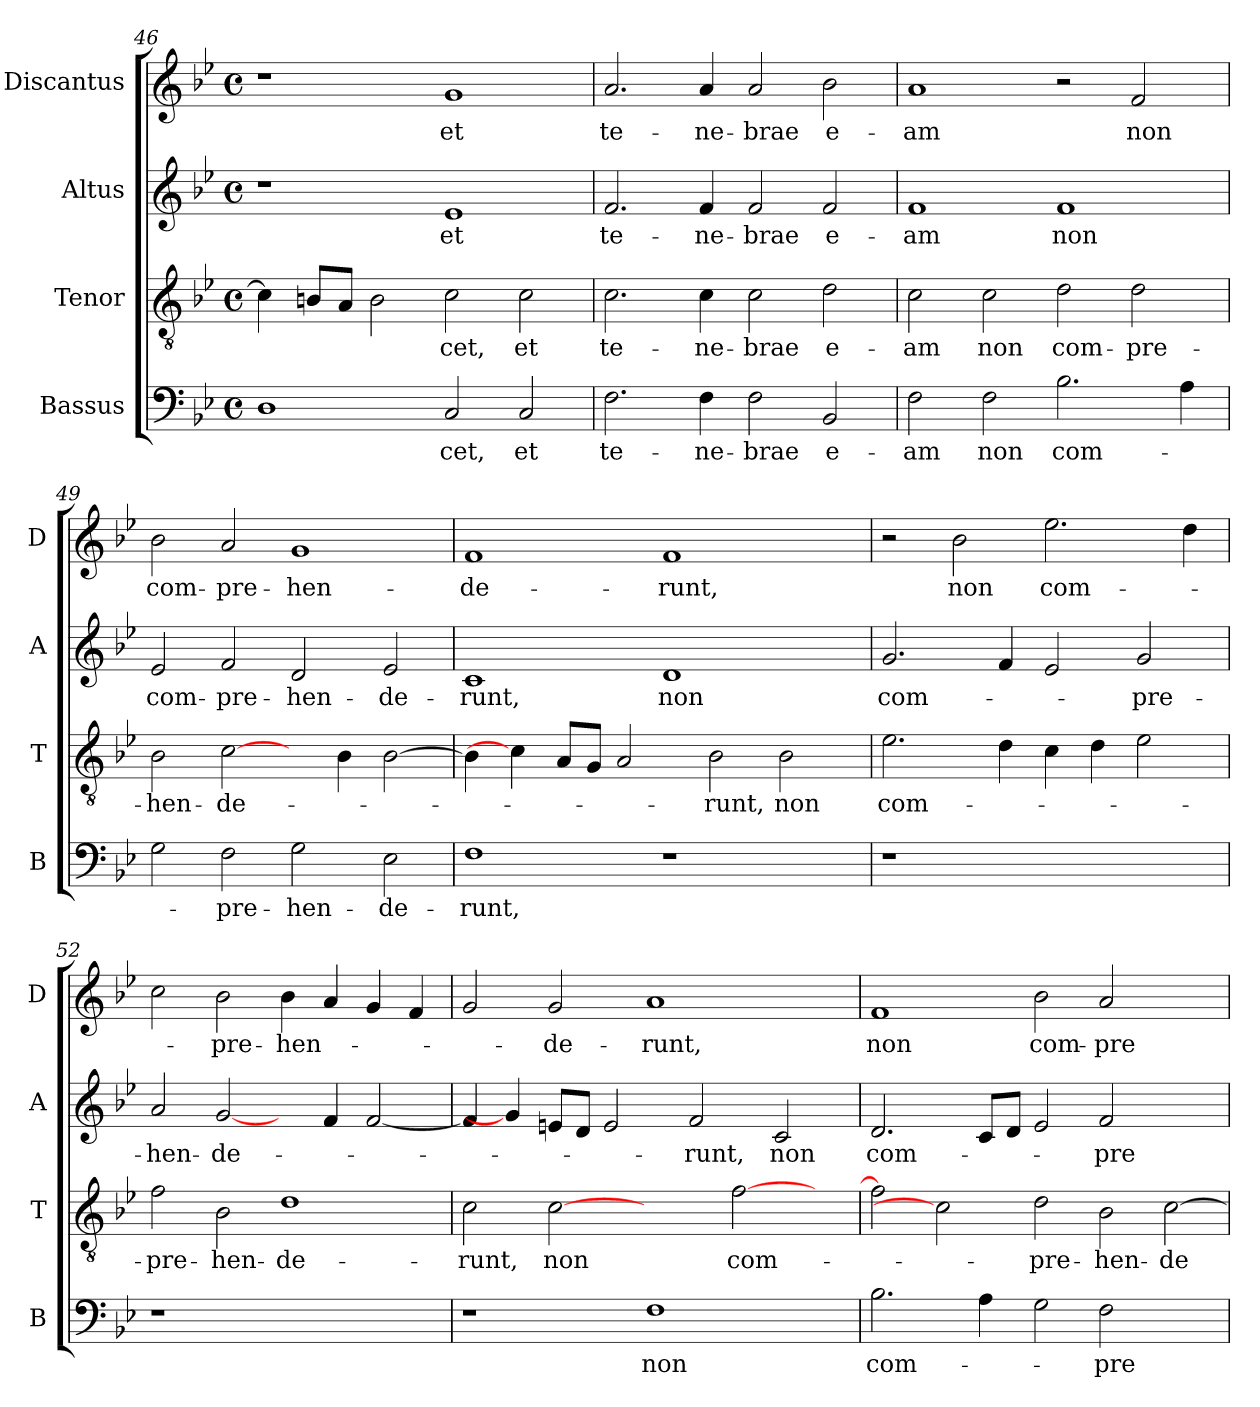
**kern	**text	**kern	**text	**kern	**text	**kern	**text
*part4	*part4	*part3	*part3	*part2	*part2	*part1	*part1
*staff4	*staff4	*staff3	*staff3	*staff2	*staff2	*staff1	*staff1
*I"Bassus	*	*I"Tenor	*	*I"Altus	*	*I"Discantus	*
*I'B	*	*I'T	*	*I'A	*	*I'D	*
*clefF4	*	*clefGv2	*	*clefG2	*	*clefG2	*
*k[b-e-]	*	*k[b-e-]	*	*k[b-e-]	*	*k[b-e-]	*
*B-:	*	*B-:	*	*B-:	*	*B-:	*
*M4/4	*	*M4/4	*	*M4/4	*	*M4/4	*
*met(c)	*	*met(c)	*	*met(c)	*	*met(c)	*
=46	=46	=46	=46	=46	=46	=46	=46
1D	.	4c\]	.	1r	.	1r	.
.	.	8Bn/L	.	.	.	.	.
.	.	8A/J	.	.	.	.	.
.	.	2B\	.	.	.	.	.
!	!LO:LY:b	!	!LO:LY:b	!	!LO:LY:b	!	!LO:LY:b
2C/	-cet,	2c\	-cet,	1e-	et	1g	et
!	!LO:LY:b	!	!LO:LY:b	!	!	!	!
2C/	et	2c\	et	.	.	.	.
=47	=47	=47	=47	=47	=47	=47	=47
!	!LO:LY:b	!	!LO:LY:b	!	!LO:LY:b	!	!LO:LY:b
2.F\	te-	2.c\	te-	2.f/	te-	2.a/	te-
!	!LO:LY:b	!	!LO:LY:b	!	!LO:LY:b	!	!LO:LY:b
4F\	-ne-	4c\	-ne-	4f/	-ne-	4a/	-ne-
!	!LO:LY:b	!	!LO:LY:b	!	!LO:LY:b	!	!LO:LY:b
2F\	-brae	2c\	-brae	2f/	-brae	2a/	-brae
!	!LO:LY:b	!	!LO:LY:b	!	!LO:LY:b	!	!LO:LY:b
2BB-/	e-	2d\	e-	2f/	e-	2b-\	e-
=48	=48	=48	=48	=48	=48	=48	=48
!	!LO:LY:b	!	!LO:LY:b	!	!LO:LY:b	!	!LO:LY:b
2F\	-am	2c\	-am	1f	-am	1a	-am
!	!LO:LY:b	!	!LO:LY:b	!	!	!	!
2F\	non	2c\	non	.	.	.	.
!	!LO:LY:b	!	!LO:LY:b	!	!LO:LY:b	!	!
2.B-\	com-	2d\	com-	1f	non	2r	.
!	!	!	!LO:LY:b	!	!	!	!LO:LY:b
.	.	2d\	-pre-	.	.	2f/	non
4A\	.	.	.	.	.	.	.
=49	=49	=49	=49	=49	=49	=49	=49
!	!	!	!LO:LY:b	!	!LO:LY:b	!	!LO:LY:b
2G\	.	2B-\	-hen-	2e-/	com-	2b-\	com-
!	!LO:LY:b	!	!LO:LY:b	!	!LO:LY:b	!	!LO:LY:b
2F\	-pre-	[2c\	-de-	2f/	-pre-	2a/	-pre-
!	!LO:LY:b	!	!	!	!LO:LY:b	!	!LO:LY:b
2G\	-hen-	4ryy	.	2d/	-hen-	1g	-hen-
.	.	4B-\	.	.	.	.	.
!	!LO:LY:b	!	!	!	!LO:LY:b	!	!
2E-\	-de-	[2B-\	.	2e-/	-de-	.	.
!!LO:LB:g=z
=50	=50	=50	=50	=50	=50	=50	=50
!	!LO:LY:b	!	!	!	!LO:LY:b	!	!LO:LY:b
1F	-runt,	4B-\]	.	1c	-runt,	1f	-de-
.	.	4c\]	.	.	.	.	.
.	.	8A/L	.	.	.	.	.
.	.	8G/J	.	.	.	.	.
.	.	2A/	.	.	.	.	.
!	!	!	!	!	!LO:LY:b	!	!LO:LY:b
1r	.	.	.	1d	non	1f	-runt,
!	!	!	!LO:LY:b	!	!	!	!
.	.	2B-\	-runt,	.	.	.	.
!	!	!	!LO:LY:b	!	!	!	!
.	.	2B-\	non	.	.	.	.
4ryy	.	.	.	4ryy	.	4ryy	.
=51	=51	=51	=51	=51	=51	=51	=51
!	!	!	!LO:LY:b	!	!LO:LY:b	!	!
1r	.	2.e-\	com-	2.g/	com-	2r	.
!	!	!	!	!	!	!	!LO:LY:b
.	.	.	.	.	.	2b-\	non
.	.	4d\	.	4f/	.	.	.
!	!	!	!	!	!	!	!LO:LY:b
1ryy	.	4c\	.	2e-/	.	2.ee-\	com-
.	.	4d\	.	.	.	.	.
!	!	!	!	!	!LO:LY:b	!	!
.	.	2e-\	.	2g/	-pre-	.	.
.	.	.	.	.	.	4dd\	.
=52	=52	=52	=52	=52	=52	=52	=52
!	!	!	!LO:LY:b	!	!LO:LY:b	!	!
1r	.	2f\	-pre-	2a/	-hen-	2cc\	.
!	!	!	!LO:LY:b	!	!LO:LY:b	!	!LO:LY:b
.	.	2B-\	-hen-	[2g/	-de-	2b-\	-pre-
!	!	!	!LO:LY:b	!	!	!	!LO:LY:b
1ryy	.	1d	-de-	4ryy	.	4b-\	-hen-
.	.	.	.	4f/	.	4a/	.
.	.	.	.	[2f/	.	4g/	.
.	.	.	.	.	.	4f/	.
=53	=53	=53	=53	=53	=53	=53	=53
!	!	!	!LO:LY:b	!	!	!	!
1r	.	2c\	-runt,	4f/]	.	2g/	.
.	.	.	.	4g/]	.	.	.
!	!	!	!LO:LY:b	!	!	!	!LO:LY:b
.	.	[2c	non	8en/L	.	2g/	-de-
.	.	.	.	8d/J	.	.	.
.	.	.	.	2e/	.	.	.
!	!LO:LY:b	!	!	!	!	!	!LO:LY:b
1F	non	2ryy	.	.	.	1a	-runt,
!	!	!	!	!	!LO:LY:b	!	!
.	.	.	.	2f/	-runt,	.	.
!	!	!	!LO:LY:b	!	!	!	!
.	.	[2f\	com-	.	.	.	.
!	!	!	!	!	!LO:LY:b	!	!
.	.	.	.	2c/	non	.	.
4ryy	.	4ryy	.	.	.	4ryy	.
=54	=54	=54	=54	=54	=54	=54	=54
!	!LO:LY:b	!	!	!	!LO:LY:b	!	!LO:LY:b
2.B-\	com-	2f\]	.	2.d/	com-	1f	non
.	.	2c]	.	.	.	.	.
4A\	.	.	.	8c/L	.	.	.
.	.	.	.	8d/J	.	.	.
!	!	!	!LO:LY:b	!	!	!	!LO:LY:b
2G\	.	2d\	-pre-	2e-/	.	2b-\	com-
!	!LO:LY:b	!	!LO:LY:b	!	!LO:LY:b	!	!LO:LY:b
2F\	-pre-	2B-\	-hen-	2f/	-pre-	2a/	-pre-
!	!	!	!LO:LY:b	!	!	!	!
2ryy	.	[2c\	-de-	2ryy	.	2ryy	.
=	=	=	=	=	=	=	=
*-	*-	*-	*-	*-	*-	*-	*-
